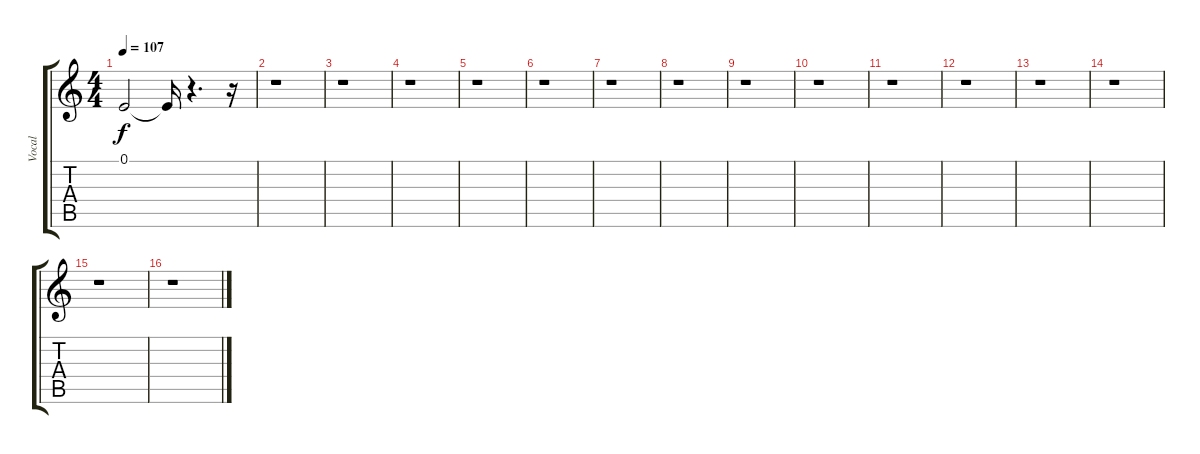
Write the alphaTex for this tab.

\track ("Vocal" "Vocal") {instrument drawbarorgan}
\staff {score tabs}
\tuning (E4 B3 G3 D3 A2 E2) {hide}
\ts (4 4)
\tempo 107
\clef g2
\ks c
0.1{t}.2{dy f} 0.1{t}.16 r.4{d} r.16 |
r.1 |
r.1 |
r.1 |
r.1 |
r.1 |
r.1 |
r.1 |
r.1 |
r.1 |
r.1 |
r.1 |
r.1 |
r.1 |
r.1 |
r.1
